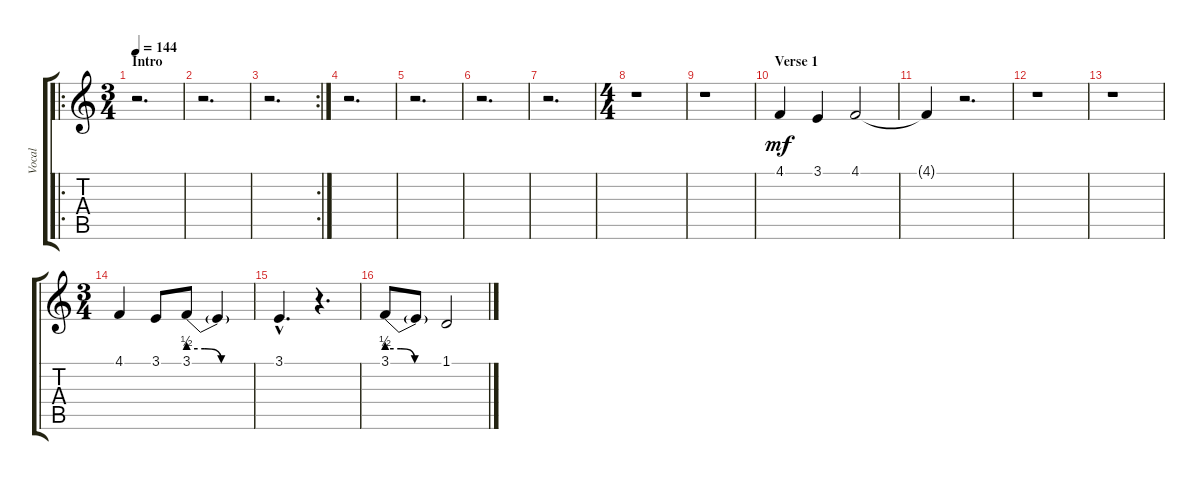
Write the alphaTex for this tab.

\track ("Vocal" "Vocal") {instrument lead2sawtooth}
\staff {score tabs}
\tuning (Db4 Ab3 E3 B2 Gb2 Db2) {hide}
\ro
\ts (3 4)
\section ("" "Intro")
\tempo 144
\clef g2
\ks c
r.2{d dy mf instrument lead2sawtooth} |
r.2{d} |
\rc 2
r.2{d} |
r.2{d} |
r.2{d} |
r.2{d} |
r.2{d} |
\ts (4 4)
r.1 |
r.1 |
\section ("" "Verse 1")
4.1.4 3.1.4 4.1.2 |
4.1{t}.4 r.2{d} |
r.1 |
r.1 |
\ts (3 4)
4.1.4 3.1.8 3.1{be (custom 0 2 15 2 30 0 60 0)}.8 3.1{t}.4 |
3.1{hac}.4{d} r.4{d} |
3.1{be (custom 0 2 15 2 30 0 60 0)}.8 3.1{t}.8 1.1.2
